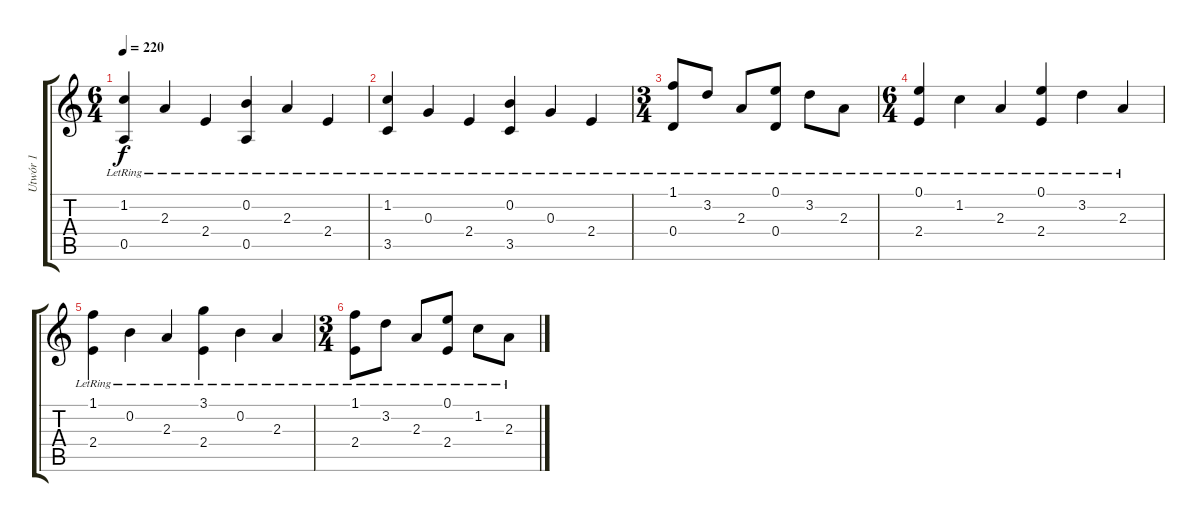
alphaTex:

\track ("Utwór 1" "Utwór 1") {instrument electricguitarjazz}
\staff {score tabs}
\tuning (E4 B3 G3 D3 A2 E2) {hide}
\ts (6 4)
\tempo 220
\clef g2
\ks c
(1.2{lr} 0.5{lr}).4{dy f instrument electricguitarjazz} 2.3{lr}.4 2.4{lr}.4 (0.2{lr} 0.5{lr}).4 2.3{lr}.4 2.4{lr}.4 |
(1.2{lr} 3.5{lr}).4 0.3{lr}.4 2.4{lr}.4 (0.2{lr} 3.5{lr}).4 0.3{lr}.4 2.4{lr}.4 |
\ts (3 4)
(1.1{lr} 0.4{lr}).8 3.2{lr}.8 2.3{lr}.8 (0.1{lr} 0.4{lr}).8 3.2{lr}.8 2.3{lr}.8 |
\ts (6 4)
(0.1{lr} 2.4{lr}).4 1.2{lr}.4 2.3{lr}.4 (0.1{lr} 2.4{lr}).4 3.2{lr}.4 2.3{lr}.4 |
(1.1{lr} 2.4{lr}).4 0.2{lr}.4 2.3{lr}.4 (3.1{lr} 2.4{lr}).4 0.2{lr}.4 2.3{lr}.4 |
\ts (3 4)
(1.1{lr} 2.4{lr}).8 3.2{lr}.8 2.3{lr}.8 (0.1{lr} 2.4{lr}).8 1.2{lr}.8 2.3{lr}.8
